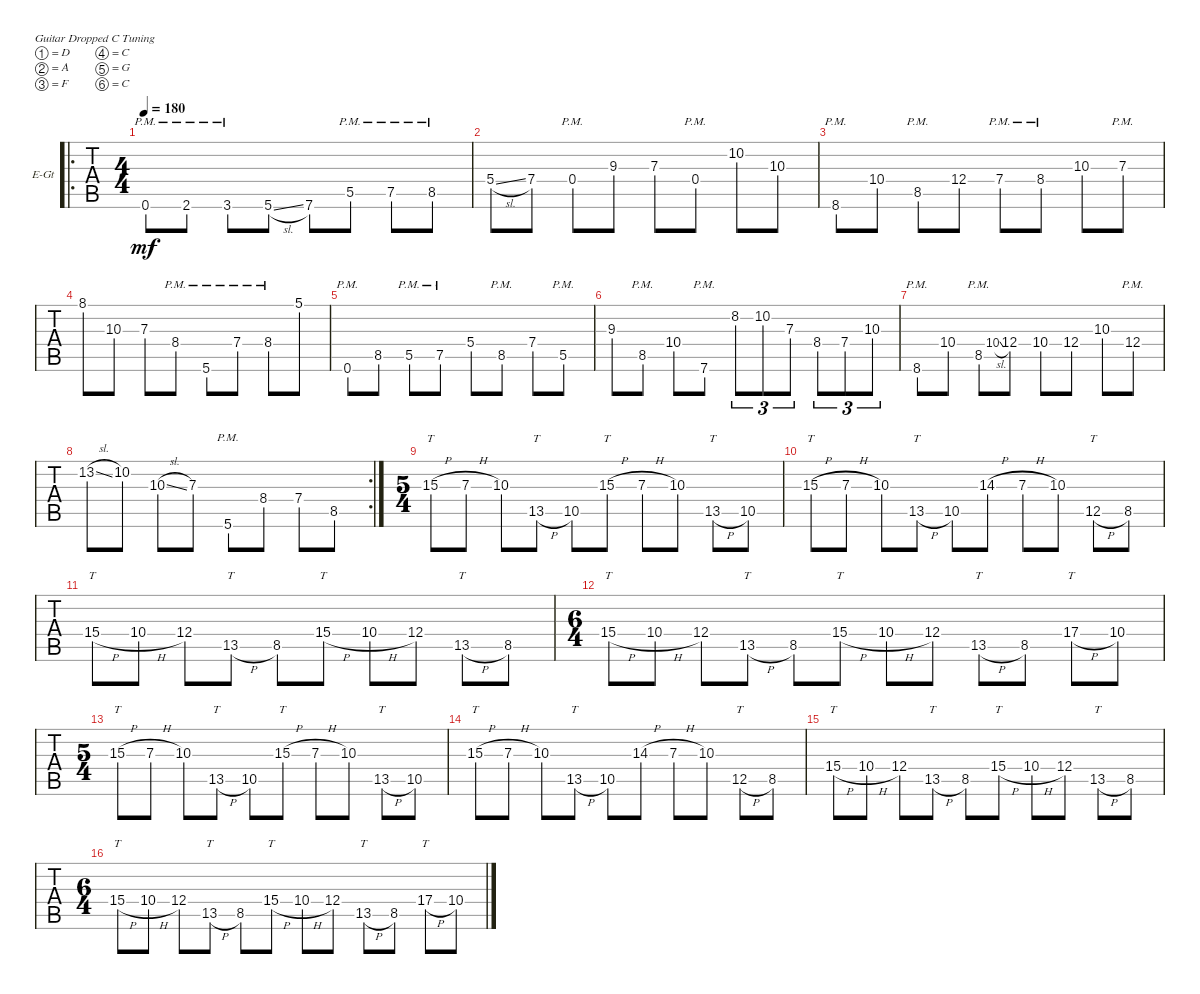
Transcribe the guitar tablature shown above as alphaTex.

\defaultSystemsLayout 4
\bracketExtendMode groupsimilarinstruments
\firstSystemTrackNameOrientation horizontal
\otherSystemsTrackNameOrientation horizontal
\track ("Rhythm Guitar Left" "E-Gt") {instrument distortionguitar}
\staff {tabs}
\tuning (D4 A3 F3 C3 G2 C2)
\ro
\ts (4 4)
\tempo 180
\clef g2
\ks c
0.6{pm}.8{dy mf} 2.6{pm}.8 3.6{pm}.8 5.6{sl}.8 7.6.8 5.5{pm}.8 7.5{pm}.8 8.5{pm}.8 |
5.4{sl}.8 7.4.8 0.4{pm}.8 9.3.8 7.3.8 0.4{pm}.8 10.2.8 10.3.8 |
8.6{pm}.8 10.4.8 8.5{pm}.8 12.4.8 7.4{pm}.8 8.4{pm}.8 10.3.8 7.3{pm}.8 |
8.1.8 10.3.8 7.3.8 8.4{pm}.8 5.6{pm}.8 7.4{pm}.8 8.4{pm}.8 5.1.8 |
0.6{pm}.8 8.5.8 5.5{pm}.8 7.5{pm}.8 5.4.8 8.5{pm}.8 7.4.8 5.5{pm}.8 |
9.3.8 8.5{pm}.8 10.4.8 7.6{pm}.8 8.2.8{tu (3 2)} 10.2.8{tu (3 2)} 7.3.8{tu (3 2)} 8.4.8{tu (3 2)} 7.4.8{tu (3 2)} 10.3.8{tu (3 2)} |
8.6{pm}.8 10.4.8 8.5{pm}.8 10.4{sl}.8{gr} 12.4.8 10.4.8 12.4.8 10.3.8 12.4{pm}.8 |
\rc 2
13.2{sl}.8 10.2.8 10.3{sl}.8 7.3.8 5.6{pm}.8 8.4.8 7.4.8 8.5.8 |
\ts (5 4)
15.3{h}.8{tt} 7.3{h}.8 10.3.8 13.5{h}.8{tt} 10.5.8 15.3{h}.8{tt} 7.3{h}.8 10.3.8 13.5{h}.8{tt} 10.5.8 |
15.3{h}.8{tt} 7.3{h}.8 10.3.8 13.5{h}.8{tt} 10.5.8 14.3{h}.8 7.3{h}.8 10.3.8 12.5{h}.8{tt} 8.5.8 |
15.4{h}.8{tt} 10.4{h}.8 12.4.8 13.5{h}.8{tt} 8.5.8 15.4{h}.8{tt} 10.4{h}.8 12.4.8 13.5{h}.8{tt} 8.5.8 |
\ts (6 4)
15.4{h}.8{tt} 10.4{h}.8 12.4.8 13.5{h}.8{tt} 8.5.8 15.4{h}.8{tt} 10.4{h}.8 12.4.8 13.5{h}.8{tt} 8.5.8 17.4{h}.8{tt} 10.4.8 |
\ts (5 4)
15.3{h}.8{tt} 7.3{h}.8 10.3.8 13.5{h}.8{tt} 10.5.8 15.3{h}.8{tt} 7.3{h}.8 10.3.8 13.5{h}.8{tt} 10.5.8 |
15.3{h}.8{tt} 7.3{h}.8 10.3.8 13.5{h}.8{tt} 10.5.8 14.3{h}.8 7.3{h}.8 10.3.8 12.5{h}.8{tt} 8.5.8 |
15.4{h}.8{tt} 10.4{h}.8 12.4.8 13.5{h}.8{tt} 8.5.8 15.4{h}.8{tt} 10.4{h}.8 12.4.8 13.5{h}.8{tt} 8.5.8 |
\ts (6 4)
15.4{h}.8{tt} 10.4{h}.8 12.4.8 13.5{h}.8{tt} 8.5.8 15.4{h}.8{tt} 10.4{h}.8 12.4.8 13.5{h}.8{tt} 8.5.8 17.4{h}.8{tt} 10.4.8
